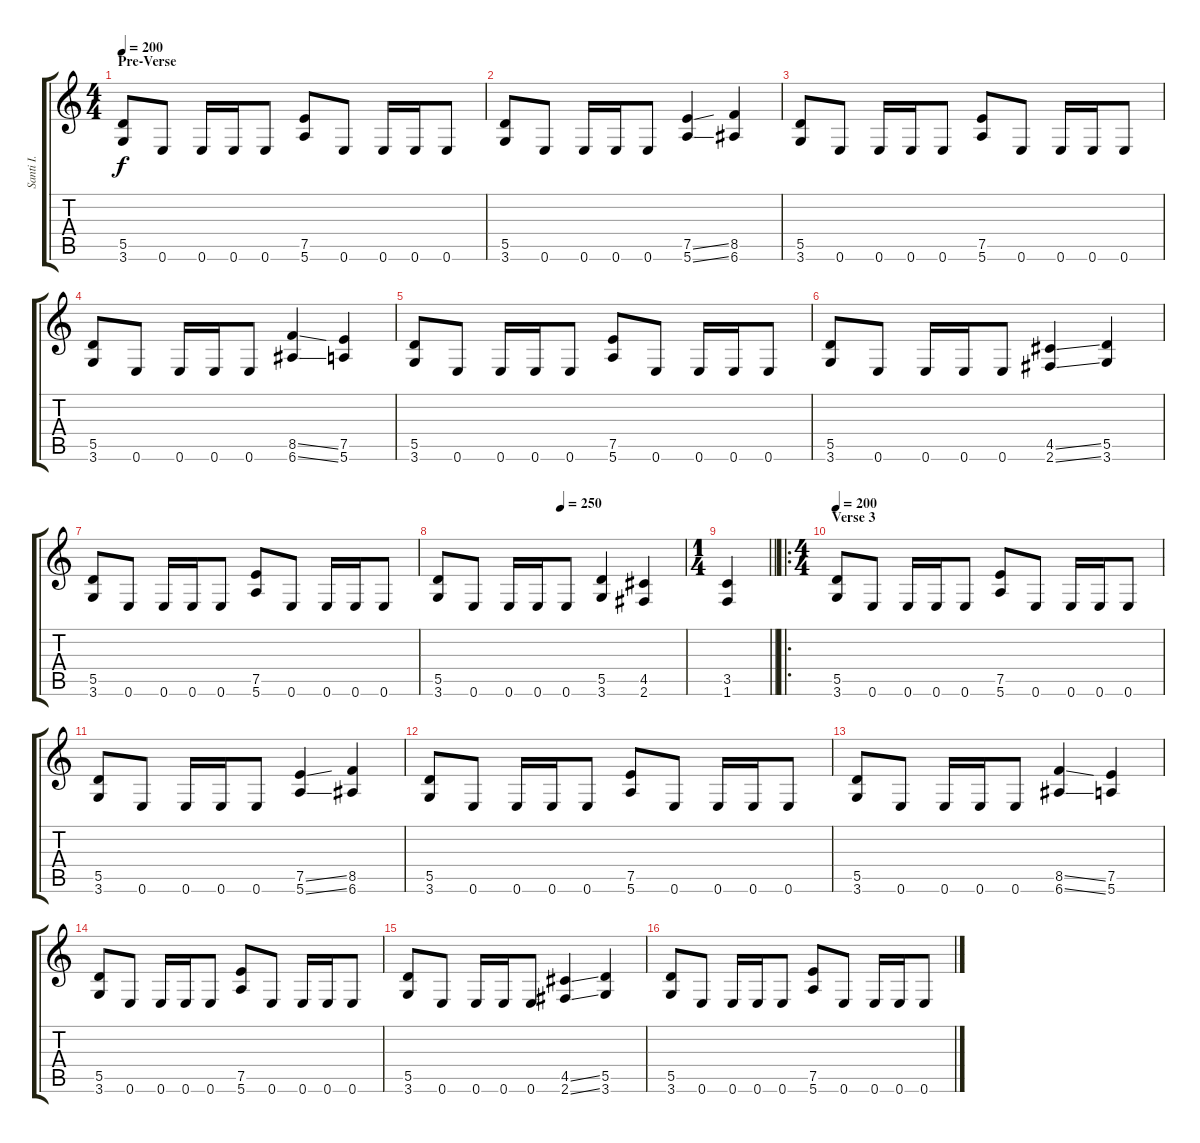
\track ("Santi I." "Santi I.") {instrument electricbassfinger}
\staff {score tabs}
\tuning (E4 B3 G3 D3 A2 E2) {hide}
\ts (4 4)
\section ("" "Pre-Verse")
\tempo 200
\clef g2
\ks c
(5.5 3.6).8{dy f} 0.6.8 0.6.16 0.6.16 0.6.8 (7.5 5.6).8 0.6.8 0.6.16 0.6.16 0.6.8 |
(5.5 3.6).8 0.6.8 0.6.16 0.6.16 0.6.8 (7.5{ss} 5.6{ss}).4 (8.5 6.6).4 |
(5.5 3.6).8 0.6.8 0.6.16 0.6.16 0.6.8 (7.5 5.6).8 0.6.8 0.6.16 0.6.16 0.6.8 |
(5.5 3.6).8 0.6.8 0.6.16 0.6.16 0.6.8 (8.5{ss} 6.6{ss}).4 (7.5 5.6).4 |
(5.5 3.6).8 0.6.8 0.6.16 0.6.16 0.6.8 (7.5 5.6).8 0.6.8 0.6.16 0.6.16 0.6.8 |
(5.5 3.6).8 0.6.8 0.6.16 0.6.16 0.6.8 (4.5{ss} 2.6{ss}).4 (5.5 3.6).4 |
(5.5 3.6).8 0.6.8 0.6.16 0.6.16 0.6.8 (7.5 5.6).8 0.6.8 0.6.16 0.6.16 0.6.8 |
\tempo (250 0.5)
(5.5 3.6).8 0.6.8 0.6.16 0.6.16 0.6.8 (5.5 3.6).4 (4.5 2.6).4 |
\ts (1 4)
\barLineRight lightlight
(3.5 1.6).4 |
\ro
\ts (4 4)
\section ("" "Verse 3")
\tempo 200
(5.5 3.6).8 0.6.8 0.6.16 0.6.16 0.6.8 (7.5 5.6).8 0.6.8 0.6.16 0.6.16 0.6.8 |
(5.5 3.6).8 0.6.8 0.6.16 0.6.16 0.6.8 (7.5{ss} 5.6{ss}).4 (8.5 6.6).4 |
(5.5 3.6).8 0.6.8 0.6.16 0.6.16 0.6.8 (7.5 5.6).8 0.6.8 0.6.16 0.6.16 0.6.8 |
(5.5 3.6).8 0.6.8 0.6.16 0.6.16 0.6.8 (8.5{ss} 6.6{ss}).4 (7.5 5.6).4 |
(5.5 3.6).8 0.6.8 0.6.16 0.6.16 0.6.8 (7.5 5.6).8 0.6.8 0.6.16 0.6.16 0.6.8 |
(5.5 3.6).8 0.6.8 0.6.16 0.6.16 0.6.8 (4.5{ss} 2.6{ss}).4 (5.5 3.6).4 |
(5.5 3.6).8 0.6.8 0.6.16 0.6.16 0.6.8 (7.5 5.6).8 0.6.8 0.6.16 0.6.16 0.6.8
